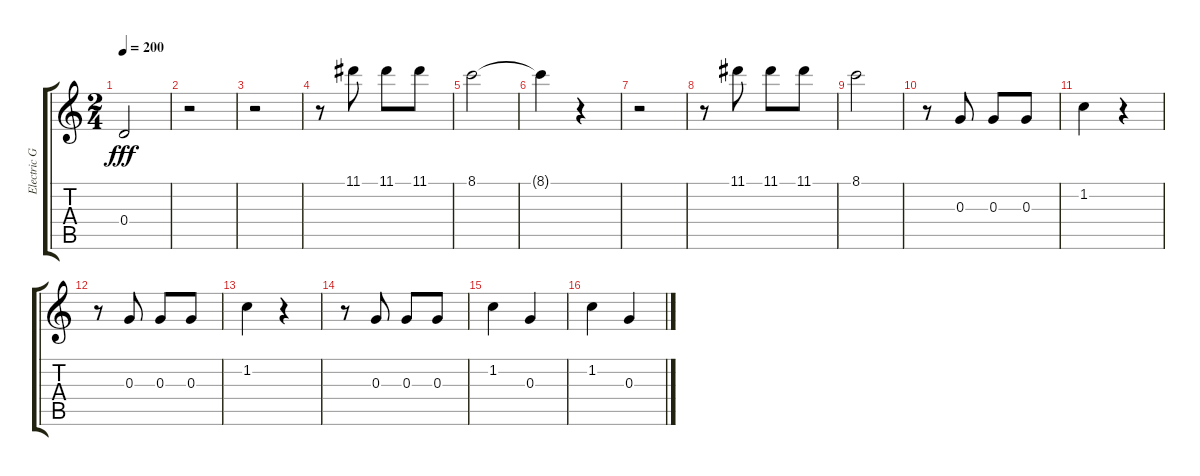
\track ("Electric Guitar 3" "Electric G") {instrument distortionguitar}
\staff {score tabs}
\tuning (E4 B3 G3 D3 A2 E2) {hide}
\ts (2 4)
\tempo 200
\clef g2
\ks c
0.4{t}.2{dy fff} |
r.2 |
r.2 |
r.8 11.1.8 11.1.8 11.1.8 |
8.1.2 |
8.1{t}.4 r.4 |
r.2 |
r.8 11.1.8 11.1.8 11.1.8 |
8.1.2 |
r.8 0.3.8 0.3.8 0.3.8 |
1.2.4 r.4 |
r.8 0.3.8 0.3.8 0.3.8 |
1.2.4 r.4 |
r.8 0.3.8 0.3.8 0.3.8 |
1.2.4 0.3.4 |
1.2.4 0.3.4
